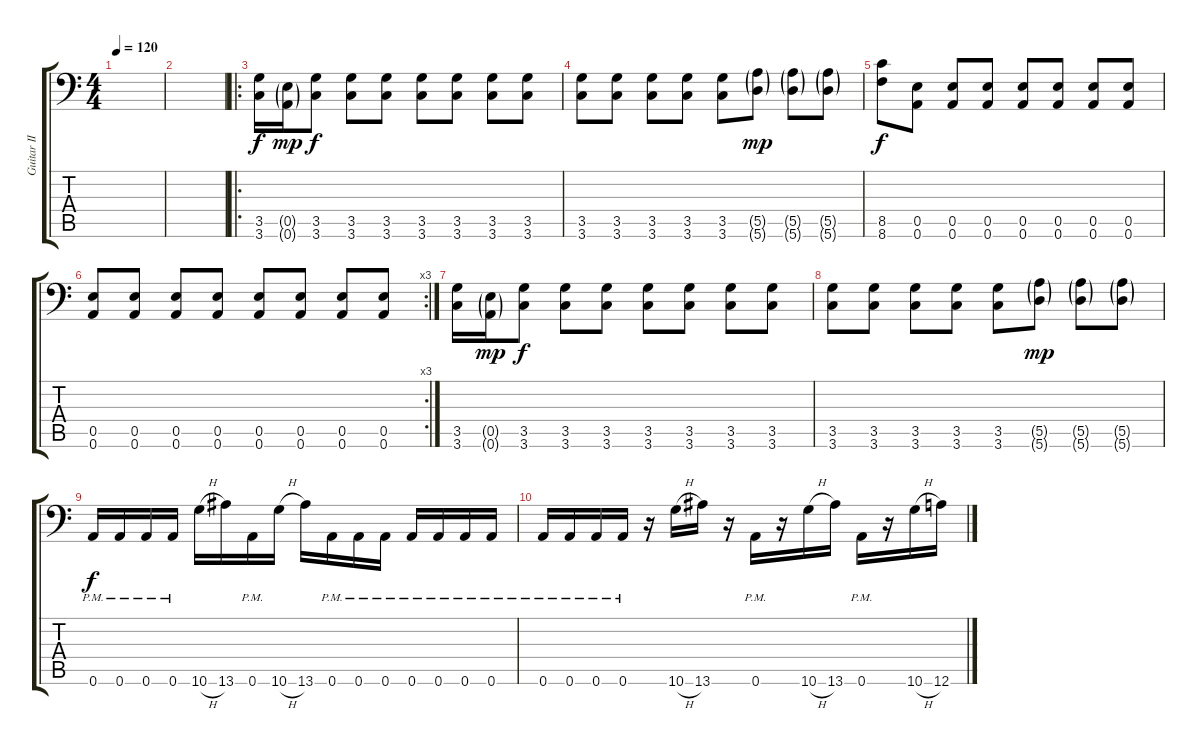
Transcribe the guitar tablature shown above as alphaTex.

\track ("Guitar II" "Guitar II") {instrument distortionguitar}
\staff {score tabs}
\tuning (B3 Gb3 D3 A2 E2 A1) {hide}
\ts (4 4)
\tempo 120
\clef f4
\ks c
|
|
\ro
(3.5 3.6).16 (0.5{g} 0.6{g}).16{dy mp} (3.5 3.6).8{dy f} (3.5 3.6).8 (3.5 3.6).8 (3.5 3.6).8 (3.5 3.6).8 (3.5 3.6).8 (3.5 3.6).8 |
(3.5 3.6).8 (3.5 3.6).8 (3.5 3.6).8 (3.5 3.6).8 (3.5 3.6).8 (5.5{g} 5.6{g}).8{dy mp} (5.5{g} 5.6{g}).8 (5.5{g} 5.6{g}).8 |
(8.5 8.6).8{dy f} (0.5 0.6).8 (0.5 0.6).8 (0.5 0.6).8 (0.5 0.6).8 (0.5 0.6).8 (0.5 0.6).8 (0.5 0.6).8 |
\rc 3
(0.5 0.6).8 (0.5 0.6).8 (0.5 0.6).8 (0.5 0.6).8 (0.5 0.6).8 (0.5 0.6).8 (0.5 0.6).8 (0.5 0.6).8 |
(3.5 3.6).16 (0.5{g} 0.6{g}).16{dy mp} (3.5 3.6).8{dy f} (3.5 3.6).8 (3.5 3.6).8 (3.5 3.6).8 (3.5 3.6).8 (3.5 3.6).8 (3.5 3.6).8 |
(3.5 3.6).8 (3.5 3.6).8 (3.5 3.6).8 (3.5 3.6).8 (3.5 3.6).8 (5.5{g} 5.6{g}).8{dy mp} (5.5{g} 5.6{g}).8 (5.5{g} 5.6{g}).8 |
0.6{pm}.16{dy f} 0.6{pm}.16 0.6{pm}.16 0.6{pm}.16 10.6{h}.16 13.6.16 0.6{pm}.16 10.6{h}.16 13.6.16 0.6{pm}.16 0.6{pm}.16 0.6{pm}.16 0.6{pm}.16 0.6{pm}.16 0.6{pm}.16 0.6{pm}.16 |
0.6{pm}.16 0.6{pm}.16 0.6{pm}.16 0.6{pm}.16 r.16 10.6{h}.16 13.6.16 r.16 0.6{pm}.16 r.16 10.6{h}.16 13.6.16 0.6{pm}.16 r.16 10.6{h}.16 12.6.16
